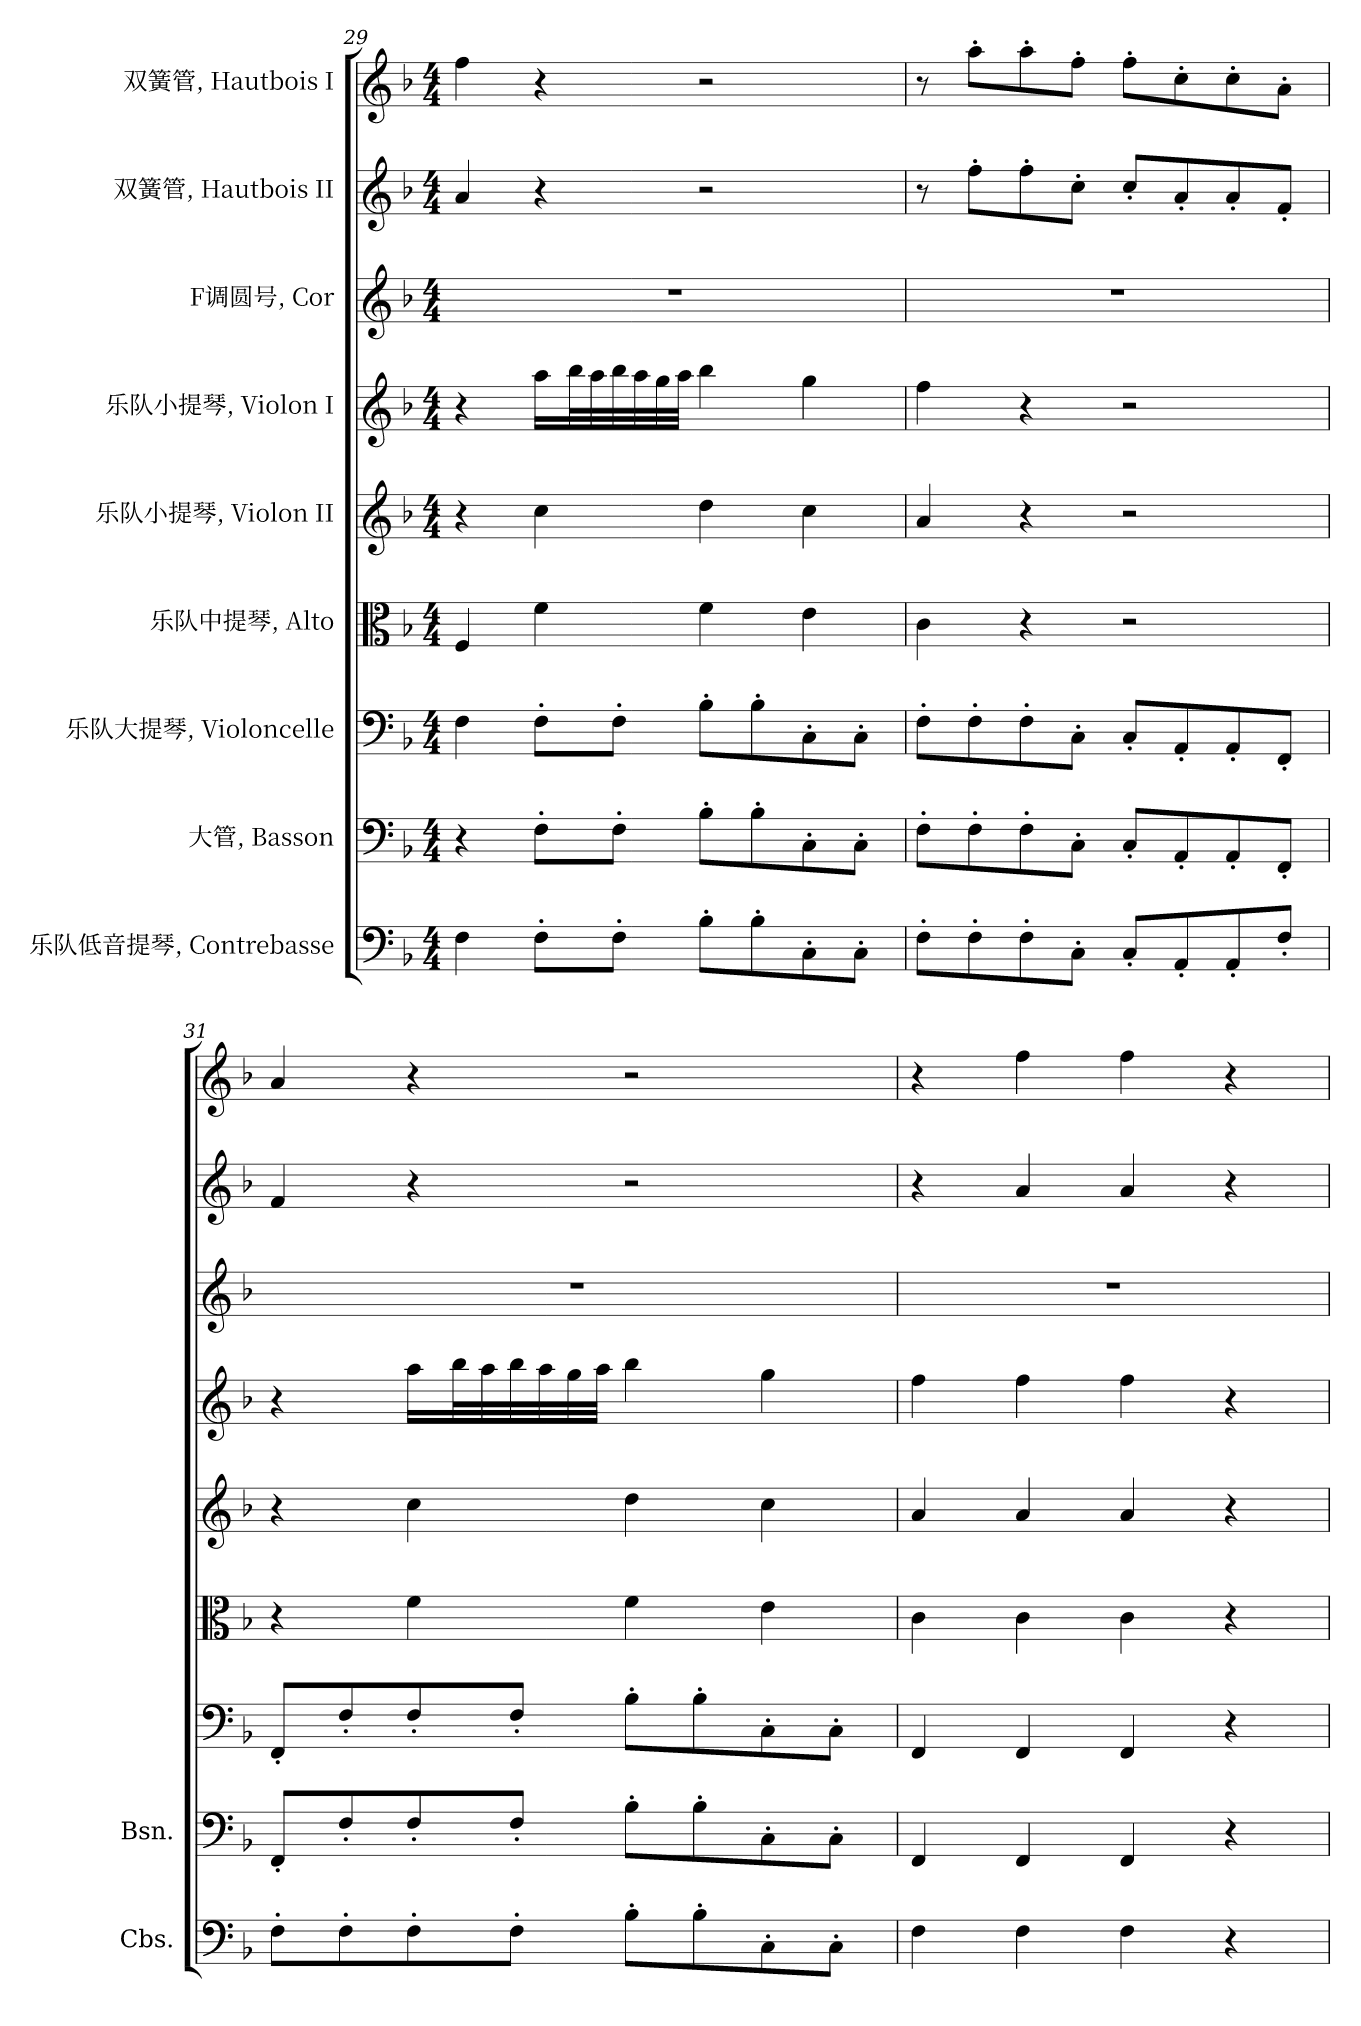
**kern	**kern	**kern	**kern	**kern	**kern	**kern	**kern	**kern
*part9	*part8	*part7	*part6	*part5	*part4	*part3	*part2	*part1
*staff9	*staff8	*staff7	*staff6	*staff5	*staff4	*staff3	*staff2	*staff1
*I"乐队低音提琴, Contrebasse	*I"大管, Basson	*I"乐队大提琴, Violoncelle	*I"乐队中提琴, Alto	*I"乐队小提琴, Violon II	*I"乐队小提琴, Violon I	*I"F调圆号, Cor	*I"双簧管, Hautbois II	*I"双簧管, Hautbois I
*I'Cbs.	*I'Bsn.	*	*	*	*	*	*	*
*clefF4	*clefF4	*clefF4	*clefC3	*clefG2	*clefG2	*clefG2	*clefG2	*clefG2
*ITrd7c12	*	*	*	*	*	*ITrd4c7	*	*
*k[b-]	*k[b-]	*k[b-]	*k[b-]	*k[b-]	*k[b-]	*k[b-e-]	*k[b-]	*k[b-]
*M4/4	*M4/4	*M4/4	*M4/4	*M4/4	*M4/4	*M4/4	*M4/4	*M4/4
=29	=29	=29	=29	=29	=29	=29	=29	=29
4FF\	4r	4F\	4F/	4r	4r	1r	4a/	4ff\
8FF'\L	8F'\L	8F'\L	4f\	4cc\	16aa\LL	.	4r	4r
.	.	.	.	.	32bb-\L	.	.	.
.	.	.	.	.	32aa\	.	.	.
8FF'\J	8F'\J	8F'\J	.	.	32bb-\	.	.	.
.	.	.	.	.	32aa\	.	.	.
.	.	.	.	.	32gg\	.	.	.
.	.	.	.	.	32aa\JJJ	.	.	.
8BB-'\L	8B-'\L	8B-'\L	4f\	4dd\	4bb-\	.	2r	2r
8BB-'\	8B-'\	8B-'\	.	.	.	.	.	.
8CC'\	8C'\	8C'\	4e\	4cc\	4gg\	.	.	.
8CC'\J	8C'\J	8C'\J	.	.	.	.	.	.
=30	=30	=30	=30	=30	=30	=30	=30	=30
8FF'\L	8F'\L	8F'\L	4c\	4a/	4ff\	1r	8r	8r
8FF'\	8F'\	8F'\	.	.	.	.	8ff'\L	8aa'\L
8FF'\	8F'\	8F'\	4r	4r	4r	.	8ff'\	8aa'\
8CC'\J	8C'\J	8C'\J	.	.	.	.	8cc'\J	8ff'\J
8CC'/L	8C'/L	8C'/L	2r	2r	2r	.	8cc'/L	8ff'\L
8AAA'/	8AA'/	8AA'/	.	.	.	.	8a'/	8cc'\
8AAA'/	8AA'/	8AA'/	.	.	.	.	8a'/	8cc'\
8FF'/J	8FF'/J	8FF'/J	.	.	.	.	8f'/J	8a'\J
!!LO:PB:g=z
=31	=31	=31	=31	=31	=31	=31	=31	=31
8FF'\L	8FF'/L	8FF'/L	4r	4r	4r	1r	4f/	4a/
8FF'\	8F'/	8F'/	.	.	.	.	.	.
8FF'\	8F'/	8F'/	4f\	4cc\	16aa\LL	.	4r	4r
.	.	.	.	.	32bb-\L	.	.	.
.	.	.	.	.	32aa\	.	.	.
8FF'\J	8F'/J	8F'/J	.	.	32bb-\	.	.	.
.	.	.	.	.	32aa\	.	.	.
.	.	.	.	.	32gg\	.	.	.
.	.	.	.	.	32aa\JJJ	.	.	.
8BB-'\L	8B-'\L	8B-'\L	4f\	4dd\	4bb-\	.	2r	2r
8BB-'\	8B-'\	8B-'\	.	.	.	.	.	.
8CC'\	8C'\	8C'\	4e\	4cc\	4gg\	.	.	.
8CC'\J	8C'\J	8C'\J	.	.	.	.	.	.
=32	=32	=32	=32	=32	=32	=32	=32	=32
4FF\	4FF/	4FF/	4c\	4a/	4ff\	1r	4r	4r
4FF\	4FF/	4FF/	4c\	4a/	4ff\	.	4a/	4ff\
4FF\	4FF/	4FF/	4c\	4a/	4ff\	.	4a/	4ff\
4r	4r	4r	4r	4r	4r	.	4r	4r
=	=	=	=	=	=	=	=	=
*-	*-	*-	*-	*-	*-	*-	*-	*-
